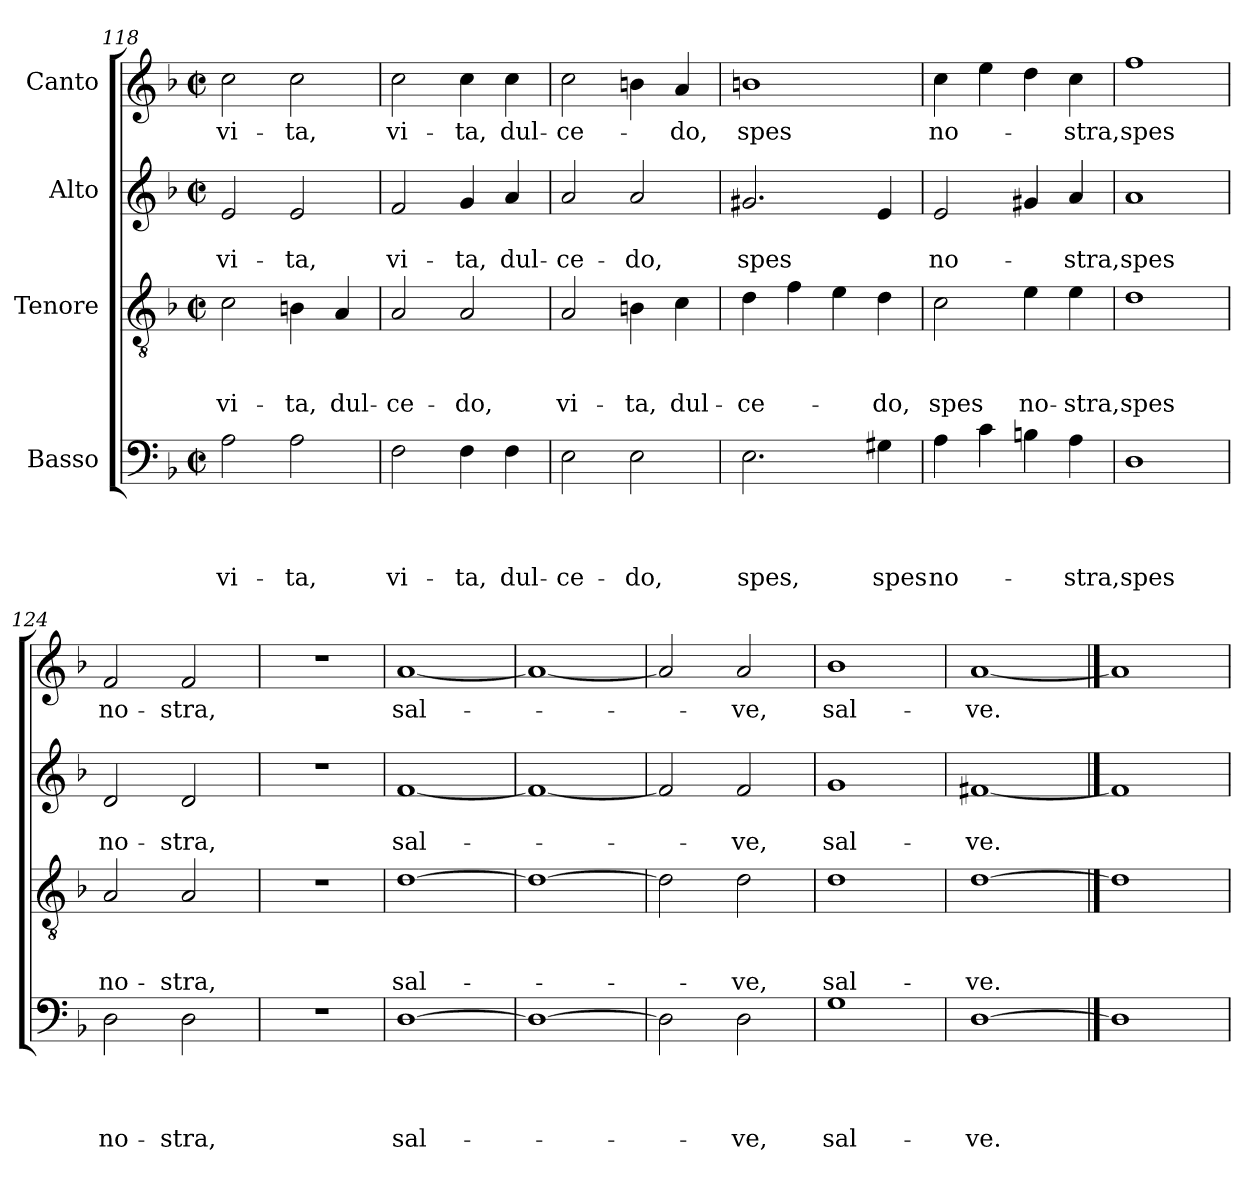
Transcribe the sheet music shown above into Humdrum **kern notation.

**kern	**text	**text	**text	**text	**kern	**text	**text	**text	**kern	**text	**text	**kern	**text
*part4	*part4	*part4	*part4	*part4	*part3	*part3	*part3	*part3	*part2	*part2	*part2	*part1	*part1
*staff4	*staff4	*staff4	*staff4	*staff4	*staff3	*staff3	*staff3	*staff3	*staff2	*staff2	*staff2	*staff1	*staff1
*I"Basso	*	*	*	*	*I"Tenore	*	*	*	*I"Alto	*	*	*I"Canto	*
*clefF4	*	*	*	*	*clefGv2	*	*	*	*clefG2	*	*	*clefG2	*
*k[b-]	*	*	*	*	*k[b-]	*	*	*	*k[b-]	*	*	*k[b-]	*
*F:	*	*	*	*	*F:	*	*	*	*F:	*	*	*F:	*
*M2/2	*	*	*	*	*M2/2	*	*	*	*M2/2	*	*	*M2/2	*
*met(c|)	*	*	*	*	*met(c|)	*	*	*	*met(c|)	*	*	*met(c|)	*
=118	=118	=118	=118	=118	=118	=118	=118	=118	=118	=118	=118	=118	=118
!	!	!	!	!LO:LY:b	!	!	!	!LO:LY:b	!	!	!LO:LY:b	!	!LO:LY:b
2A\	.	.	.	vi-	2c\	.	.	vi-	2e/	.	vi-	2cc\	vi-
!	!	!	!	!LO:LY:b	!	!	!	!LO:LY:b	!	!	!LO:LY:b	!	!LO:LY:b
2A\	.	.	.	-ta,	4Bn\	.	.	-ta,	2e/	.	-ta,	2cc\	-ta,
!	!	!	!	!	!	!	!	!LO:LY:b	!	!	!	!	!
.	.	.	.	.	4A/	.	.	dul-	.	.	.	.	.
=119	=119	=119	=119	=119	=119	=119	=119	=119	=119	=119	=119	=119	=119
!	!	!	!	!LO:LY:b	!	!	!	!LO:LY:b	!	!	!LO:LY:b	!	!LO:LY:b
2F\	.	.	.	vi-	2A/	.	.	-ce-	2f/	.	vi-	2cc\	vi-
!	!	!	!	!LO:LY:b	!	!	!	!LO:LY:b	!	!	!LO:LY:b	!	!LO:LY:b
4F\	.	.	.	-ta,	2A/	.	.	-do,	4g/	.	-ta,	4cc\	-ta,
!	!	!	!	!LO:LY:b	!	!	!	!	!	!	!LO:LY:b	!	!LO:LY:b
4F\	.	.	.	dul-	.	.	.	.	4a/	.	dul-	4cc\	dul-
=120	=120	=120	=120	=120	=120	=120	=120	=120	=120	=120	=120	=120	=120
!	!	!	!	!LO:LY:b	!	!	!	!LO:LY:b	!	!	!LO:LY:b	!	!LO:LY:b
2E\	.	.	.	-ce-	2A/	.	.	vi-	2a/	.	-ce-	2cc\	-ce-
!	!	!	!	!LO:LY:b	!	!	!	!LO:LY:b	!	!	!LO:LY:b	!	!
2E\	.	.	.	-do,	4Bn\	.	.	-ta,	2a/	.	-do,	4bn\	.
!	!	!	!	!	!	!	!	!LO:LY:b	!	!	!	!	!LO:LY:b
.	.	.	.	.	4c\	.	.	dul-	.	.	.	4a/	-do,
=121	=121	=121	=121	=121	=121	=121	=121	=121	=121	=121	=121	=121	=121
!	!	!	!	!LO:LY:b	!	!	!	!LO:LY:b	!	!	!LO:LY:b	!	!LO:LY:b
2.E\	.	.	.	spes,	4d\	.	.	-ce-	2.g#X/	.	spes	1bn	spes
.	.	.	.	.	4f\	.	.	.	.	.	.	.	.
.	.	.	.	.	4e\	.	.	.	.	.	.	.	.
!	!	!	!	!LO:LY:b	!	!	!	!LO:LY:b	!	!	!	!	!
4G#X\	.	.	.	spes	4d\	.	.	-do,	4e/	.	.	.	.
!!LO:PB:g=z
=122	=122	=122	=122	=122	=122	=122	=122	=122	=122	=122	=122	=122	=122
!	!	!	!	!LO:LY:b	!	!	!	!LO:LY:b	!	!	!LO:LY:b	!	!LO:LY:b
4A\	.	.	.	no-	2c\	.	.	spes	2e/	.	no-	4cc\	no-
4c\	.	.	.	.	.	.	.	.	.	.	.	4ee\	.
!	!	!	!	!	!	!	!	!LO:LY:b	!	!	!	!	!
4Bn\	.	.	.	.	4e\	.	.	no-	4g#X/	.	.	4dd\	.
!	!	!	!	!LO:LY:b	!	!	!	!LO:LY:b	!	!	!LO:LY:b	!	!LO:LY:b
4A\	.	.	.	-stra,	4e\	.	.	-stra,	4a/	.	-stra,	4cc\	-stra,
=123	=123	=123	=123	=123	=123	=123	=123	=123	=123	=123	=123	=123	=123
!	!	!	!	!LO:LY:b	!	!	!	!LO:LY:b	!	!	!LO:LY:b	!	!LO:LY:b
1D	.	.	.	spes	1d	.	.	spes	1a	.	spes	1ff	spes
=124	=124	=124	=124	=124	=124	=124	=124	=124	=124	=124	=124	=124	=124
!	!	!	!	!LO:LY:b	!	!	!	!LO:LY:b	!	!	!LO:LY:b	!	!LO:LY:b
2D\	.	.	.	no-	2A/	.	.	no-	2d/	.	no-	2f/	no-
!	!	!	!	!LO:LY:b	!	!	!	!LO:LY:b	!	!	!LO:LY:b	!	!LO:LY:b
2D\	.	.	.	-stra,	2A/	.	.	-stra,	2d/	.	-stra,	2f/	-stra,
=125	=125	=125	=125	=125	=125	=125	=125	=125	=125	=125	=125	=125	=125
1r	.	.	.	.	1r	.	.	.	1r	.	.	1r	.
=126	=126	=126	=126	=126	=126	=126	=126	=126	=126	=126	=126	=126	=126
!	!	!	!	!LO:LY:b	!	!	!	!LO:LY:b	!	!	!LO:LY:b	!	!LO:LY:b
[>1D	.	.	.	sal-	[>1d	.	.	sal-	[<1f	.	sal-	[<1a	sal-
=127	=127	=127	=127	=127	=127	=127	=127	=127	=127	=127	=127	=127	=127
1D_	.	.	.	.	1d_	.	.	.	1f_	.	.	1a_	.
=128	=128	=128	=128	=128	=128	=128	=128	=128	=128	=128	=128	=128	=128
2D\]	.	.	.	.	2d\]	.	.	.	2f/]	.	.	2a/]	.
!	!	!	!	!LO:LY:b	!	!	!	!LO:LY:b	!	!	!LO:LY:b	!	!LO:LY:b
2D\	.	.	.	-ve,	2d\	.	.	-ve,	2f/	.	-ve,	2a/	-ve,
=129	=129	=129	=129	=129	=129	=129	=129	=129	=129	=129	=129	=129	=129
!	!	!	!	!LO:LY:b	!	!	!	!LO:LY:b	!	!	!LO:LY:b	!	!LO:LY:b
1G	.	.	.	sal-	1d	.	.	sal-	1g	.	sal-	1b-	sal-
=130	=130	=130	=130	=130	=130	=130	=130	=130	=130	=130	=130	=130	=130
!	!	!	!	!LO:LY:b	!	!	!	!LO:LY:b	!	!	!LO:LY:b	!	!LO:LY:b
[1D	.	.	.	-ve.	[1d	.	.	-ve.	[1f#X	.	-ve.	[1a	-ve.
==131	==131	==131	==131	==131	==131	==131	==131	==131	==131	==131	==131	==131	==131
1D]	.	.	.	.	1d]	.	.	.	1f#]	.	.	1a]	.
=	=	=	=	=	=	=	=	=	=	=	=	=	=
*-	*-	*-	*-	*-	*-	*-	*-	*-	*-	*-	*-	*-	*-
